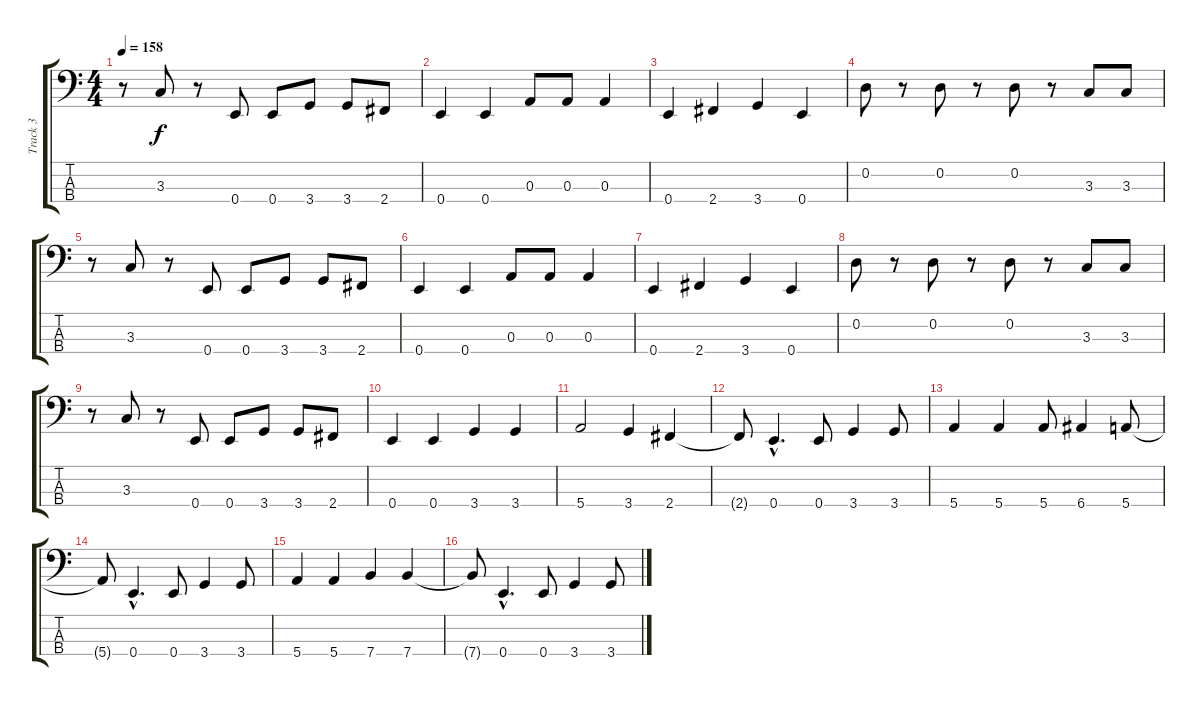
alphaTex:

\track ("Track 3" "Track 3") {instrument electricbassfinger}
\staff {score tabs}
\tuning (G2 D2 A1 E1) {hide}
\ts (4 4)
\tempo 158
\clef f4
\ks c
r.8{dy f} 3.3.8 r.8 0.4.8 0.4.8 3.4.8 3.4.8 2.4.8 |
0.4.4 0.4.4 0.3.8 0.3.8 0.3.4 |
0.4.4 2.4.4 3.4.4 0.4.4 |
0.2.8 r.8 0.2.8 r.8 0.2.8 r.8 3.3.8 3.3.8 |
r.8 3.3.8 r.8 0.4.8 0.4.8 3.4.8 3.4.8 2.4.8 |
0.4.4 0.4.4 0.3.8 0.3.8 0.3.4 |
0.4.4 2.4.4 3.4.4 0.4.4 |
0.2.8 r.8 0.2.8 r.8 0.2.8 r.8 3.3.8 3.3.8 |
r.8 3.3.8 r.8 0.4.8 0.4.8 3.4.8 3.4.8 2.4.8 |
0.4.4 0.4.4 3.4.4 3.4.4 |
5.4.2 3.4.4 2.4.4 |
2.4{t}.8 0.4{hac}.4{d} 0.4.8 3.4.4 3.4.8 |
5.4.4 5.4.4 5.4.8 6.4.4 5.4.8 |
5.4{t}.8 0.4{hac}.4{d} 0.4.8 3.4.4 3.4.8 |
5.4.4 5.4.4 7.4.4 7.4.4 |
7.4{t}.8 0.4{hac}.4{d} 0.4.8 3.4.4 3.4.8
